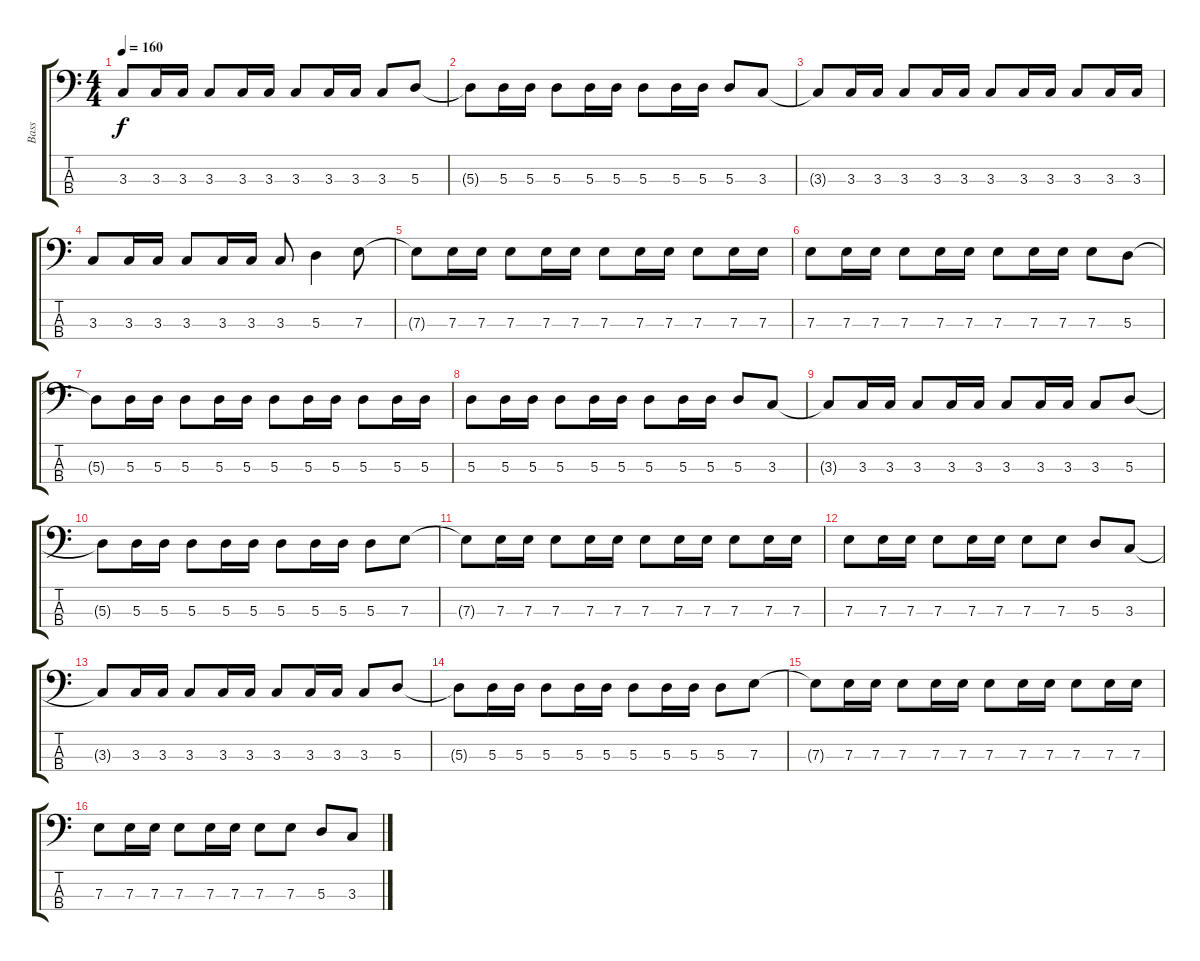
\track ("Bass" "Bass") {instrument electricbassfinger}
\staff {score tabs}
\tuning (G2 D2 A1 E1) {hide}
\ts (4 4)
\tempo 160
\clef f4
\ks c
3.3{t}.8{dy f} 3.3.16 3.3.16 3.3.8 3.3.16 3.3.16 3.3.8 3.3.16 3.3.16 3.3.8 5.3.8 |
5.3{t}.8 5.3.16 5.3.16 5.3.8 5.3.16 5.3.16 5.3.8 5.3.16 5.3.16 5.3.8 3.3.8 |
3.3{t}.8 3.3.16 3.3.16 3.3.8 3.3.16 3.3.16 3.3.8 3.3.16 3.3.16 3.3.8 3.3.16 3.3.16 |
3.3.8 3.3.16 3.3.16 3.3.8 3.3.16 3.3.16 3.3.8 5.3.4 7.3.8 |
7.3{t}.8 7.3.16 7.3.16 7.3.8 7.3.16 7.3.16 7.3.8 7.3.16 7.3.16 7.3.8 7.3.16 7.3.16 |
7.3.8 7.3.16 7.3.16 7.3.8 7.3.16 7.3.16 7.3.8 7.3.16 7.3.16 7.3.8 5.3.8 |
5.3{t}.8 5.3.16 5.3.16 5.3.8 5.3.16 5.3.16 5.3.8 5.3.16 5.3.16 5.3.8 5.3.16 5.3.16 |
5.3.8 5.3.16 5.3.16 5.3.8 5.3.16 5.3.16 5.3.8 5.3.16 5.3.16 5.3.8 3.3.8 |
3.3{t}.8 3.3.16 3.3.16 3.3.8 3.3.16 3.3.16 3.3.8 3.3.16 3.3.16 3.3.8 5.3.8 |
5.3{t}.8 5.3.16 5.3.16 5.3.8 5.3.16 5.3.16 5.3.8 5.3.16 5.3.16 5.3.8 7.3.8 |
7.3{t}.8 7.3.16 7.3.16 7.3.8 7.3.16 7.3.16 7.3.8 7.3.16 7.3.16 7.3.8 7.3.16 7.3.16 |
7.3.8 7.3.16 7.3.16 7.3.8 7.3.16 7.3.16 7.3.8 7.3.8 5.3.8 3.3.8 |
3.3{t}.8 3.3.16 3.3.16 3.3.8 3.3.16 3.3.16 3.3.8 3.3.16 3.3.16 3.3.8 5.3.8 |
5.3{t}.8 5.3.16 5.3.16 5.3.8 5.3.16 5.3.16 5.3.8 5.3.16 5.3.16 5.3.8 7.3.8 |
7.3{t}.8 7.3.16 7.3.16 7.3.8 7.3.16 7.3.16 7.3.8 7.3.16 7.3.16 7.3.8 7.3.16 7.3.16 |
7.3.8 7.3.16 7.3.16 7.3.8 7.3.16 7.3.16 7.3.8 7.3.8 5.3.8 3.3.8
